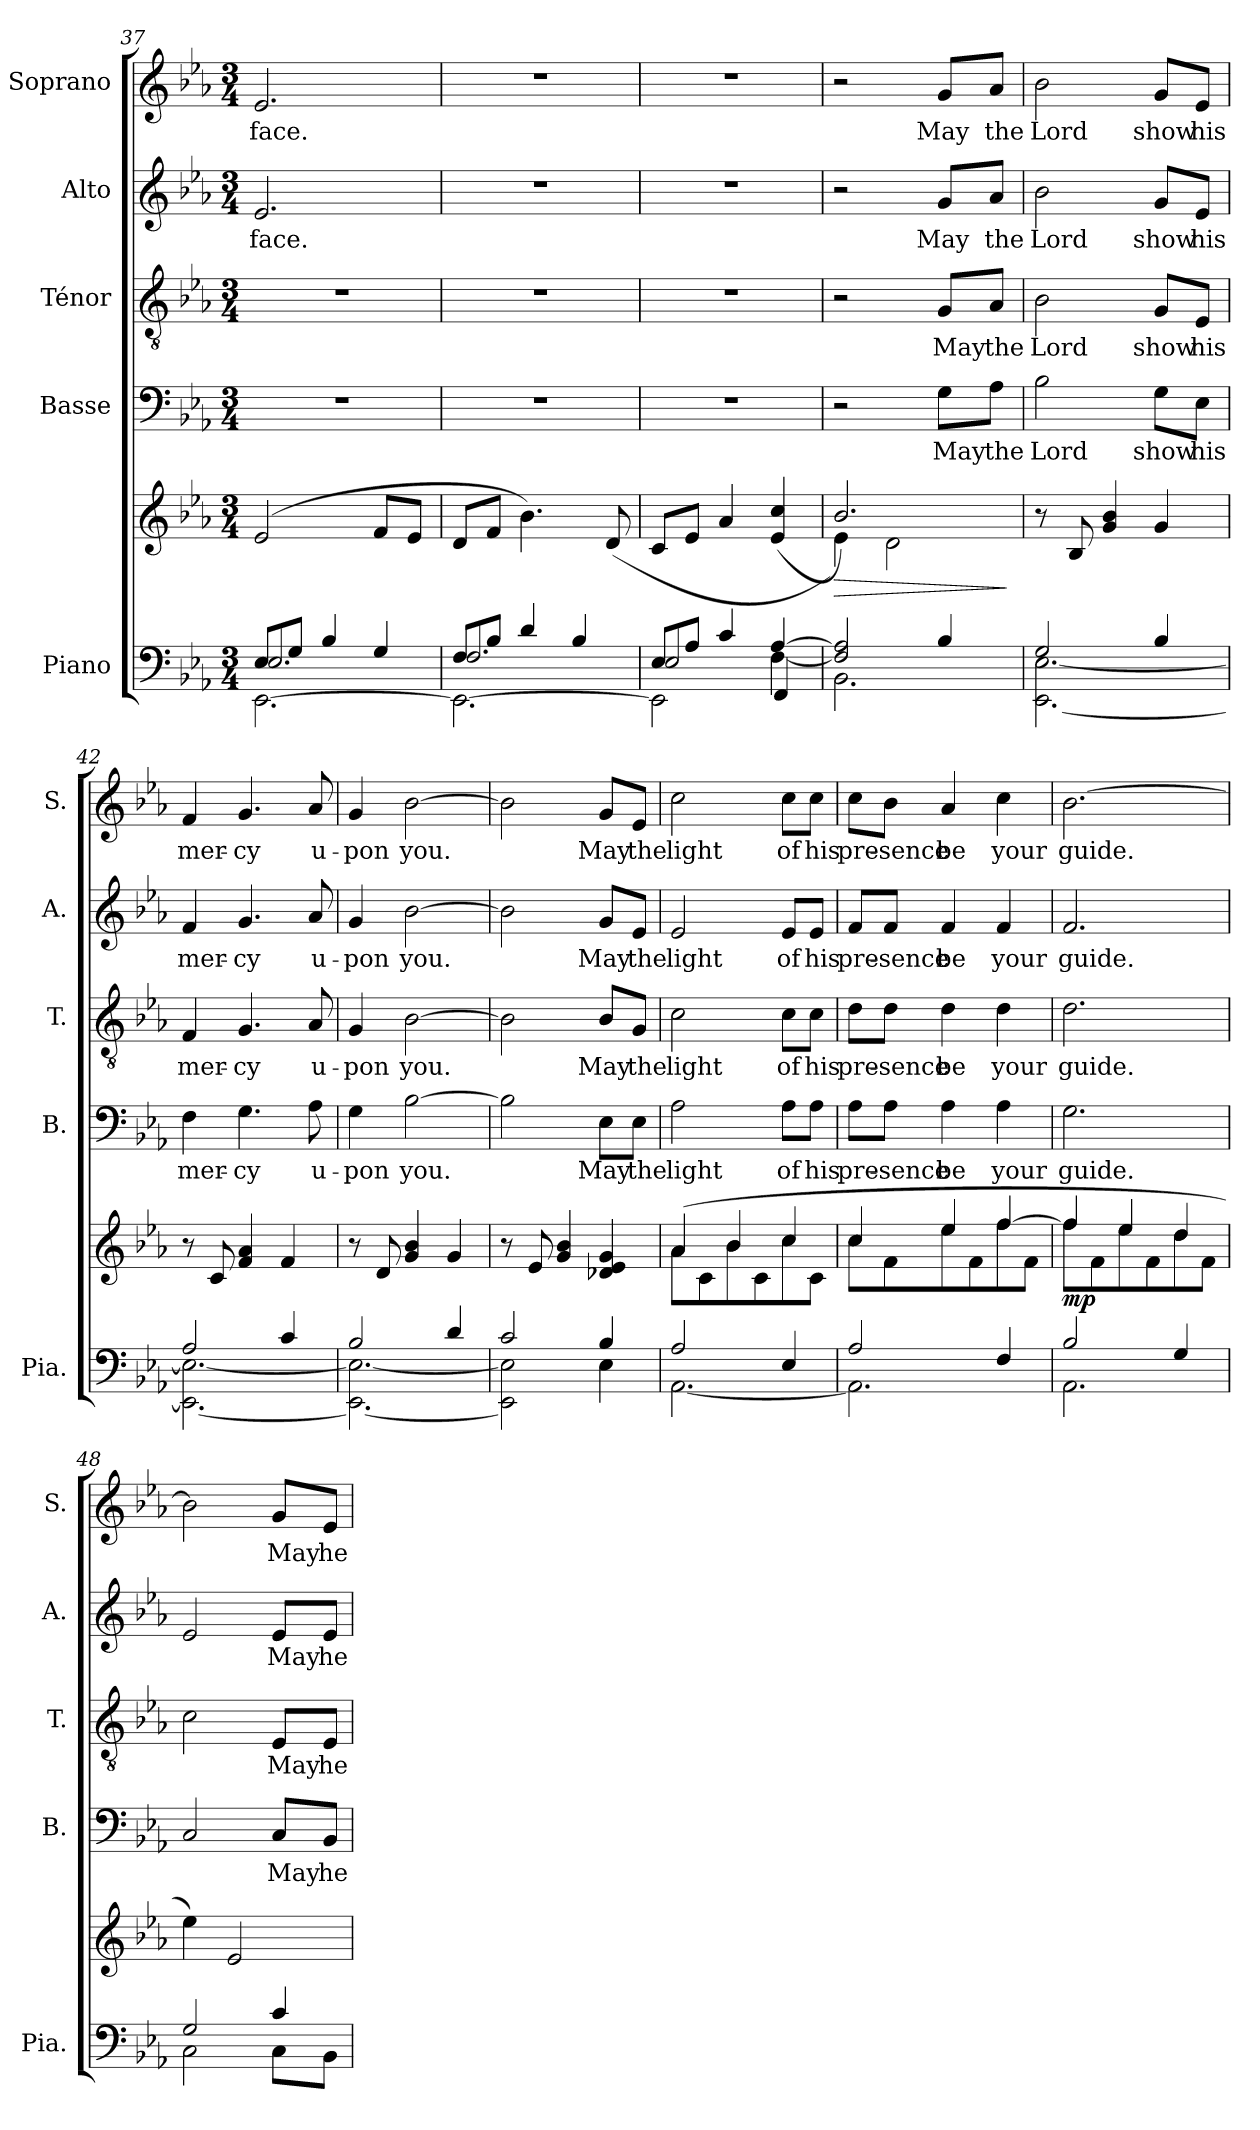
**kern	**kern	**dynam	**kern	**text	**kern	**text	**kern	**text	**kern	**text
*part5	*part5	*part5	*part4	*part4	*part3	*part3	*part2	*part2	*part1	*part1
*staff6	*staff5	*staff5/6	*staff4	*staff4	*staff3	*staff3	*staff2	*staff2	*staff1	*staff1
*I"Piano	*	*	*I"Basse	*	*I"Ténor	*	*I"Alto	*	*I"Soprano	*
*I'Pia.	*	*	*I'B.	*	*I'T.	*	*I'A.	*	*I'S.	*
*clefF4	*clefG2	*	*clefF4	*	*clefGv2	*	*clefG2	*	*clefG2	*
*k[b-e-a-]	*k[b-e-a-]	*	*k[b-e-a-]	*	*k[b-e-a-]	*	*k[b-e-a-]	*	*k[b-e-a-]	*
*M3/4	*M3/4	*	*M3/4	*	*M3/4	*	*M3/4	*	*M3/4	*
=37	=37	=37	=37	=37	=37	=37	=37	=37	=37	=37
*^	*	*	*	*	*	*	*	*	*	*
*	*^	*	*	*	*	*	*	*	*	*	*
!	!	!	!	!	!	!	!	!	!	!LO:LY:b	!	!LO:LY:b
8E-/L	2.E-/	[2.EE-\	(2e-/	.	2.r	.	2.r	.	2.e-/	face.	2.e-/	face.
8G/J	.	.	.	.	.	.	.	.	.	.	.	.
4B-/	.	.	.	.	.	.	.	.	.	.	.	.
4G/	.	.	8f/L	.	.	.	.	.	.	.	.	.
.	.	.	8e-/J	.	.	.	.	.	.	.	.	.
=38	=38	=38	=38	=38	=38	=38	=38	=38	=38	=38	=38	=38
8F/L	2.F/	2.EE-\_	8d/L	.	2.r	.	2.r	.	2.r	.	2.r	.
8B-/J	.	.	8f/J	.	.	.	.	.	.	.	.	.
4d/	.	.	4.b-\)	.	.	.	.	.	.	.	.	.
4B-/	.	.	.	.	.	.	.	.	.	.	.	.
.	.	.	(8d/	.	.	.	.	.	.	.	.	.
!!LO:LB:g=z
=39	=39	=39	=39	=39	=39	=39	=39	=39	=39	=39	=39	=39
8E-/L	2E-/	2EE-\]	8c/L	.	2.r	.	2.r	.	2.r	.	2.r	.
8A-/J	.	.	8e-/J	.	.	.	.	.	.	.	.	.
4c/	.	.	4a-/	.	.	.	.	.	.	.	.	.
[4A-/	[4F\	4FF/	(4e-/ 4cc/	.	.	.	.	.	.	.	.	.
=40	=40	=40	=40	=40	=40	=40	=40	=40	=40	=40	=40	=40
!	!	!	!	!LO:HP:b	!	!	!	!	!	!	!	!
*	*v	*v	*^	*	*	*	*	*	*	*	*	*
2F/] 2A-/]	2.BB-\	2.b-/)	4e-\)	>	2r	.	2r	.	2r	.	2r	.
.	.	.	2d\	.	.	.	.	.	.	.	.	.
!	!	!	!	!	!	!LO:LY:b	!	!LO:LY:b	!	!LO:LY:b	!	!LO:LY:b
4B-/	.	.	.	.	8G\L	May	8G/L	May	8g/L	May	8g/L	May
!	!	!	!	!	!	!LO:LY:b	!	!LO:LY:b	!	!LO:LY:b	!	!LO:LY:b
.	.	.	.	.	8A-\J	the	8A-/J	the	8a-/J	the	8a-/J	the
*v	*v	*	*	*	*	*	*	*	*	*	*	*
*	*v	*v	*	*	*	*	*	*	*	*	*
.	.	]	.	.	.	.	.	.	.	.
=41	=41	=41	=41	=41	=41	=41	=41	=41	=41	=41
*^	*	*	*	*	*	*	*	*	*	*
!	!	!	!	!	!LO:LY:b	!	!LO:LY:b	!	!LO:LY:b	!	!LO:LY:b
2G/	[2.EE-\ [2.E-\	8r	.	2B-\	Lord	2B-\	Lord	2b-\	Lord	2b-\	Lord
.	.	8B-/	.	.	.	.	.	.	.	.	.
.	.	4g/ 4b-/	.	.	.	.	.	.	.	.	.
!	!	!	!	!	!LO:LY:b	!	!LO:LY:b	!	!LO:LY:b	!	!LO:LY:b
4B-/	.	4g/	.	8G\L	show	8G/L	show	8g/L	show	8g/L	show
!	!	!	!	!	!LO:LY:b	!	!LO:LY:b	!	!LO:LY:b	!	!LO:LY:b
.	.	.	.	8E-\J	his	8E-/J	his	8e-/J	his	8e-/J	his
=42	=42	=42	=42	=42	=42	=42	=42	=42	=42	=42	=42
!	!	!	!	!	!LO:LY:b	!	!LO:LY:b	!	!LO:LY:b	!	!LO:LY:b
2A-/	2.EE-\_ 2.E-\_	8r	.	4F\	mer-	4F/	mer-	4f/	mer-	4f/	mer-
.	.	8c/	.	.	.	.	.	.	.	.	.
!	!	!	!	!	!LO:LY:b	!	!LO:LY:b	!	!LO:LY:b	!	!LO:LY:b
.	.	4f/ 4a-/	.	4.G\	-cy	4.G/	-cy	4.g/	-cy	4.g/	-cy
4c/	.	4f/	.	.	.	.	.	.	.	.	.
!	!	!	!	!	!LO:LY:b	!	!LO:LY:b	!	!LO:LY:b	!	!LO:LY:b
.	.	.	.	8A-\	u-	8A-/	u-	8a-/	u-	8a-/	u-
!!LO:PB:g=z
=43	=43	=43	=43	=43	=43	=43	=43	=43	=43	=43	=43
!	!	!	!	!	!LO:LY:b	!	!LO:LY:b	!	!LO:LY:b	!	!LO:LY:b
2B-/	2.EE-\_ 2.E-\_	8r	.	4G\	-pon	4G/	-pon	4g/	-pon	4g/	-pon
.	.	8d/	.	.	.	.	.	.	.	.	.
!	!	!	!	!	!LO:LY:b	!	!LO:LY:b	!	!LO:LY:b	!	!LO:LY:b
.	.	4g/ 4b-/	.	[2B-\	you.	[2B-\	you.	[2b-\	you.	[2b-\	you.
4d/	.	4g/	.	.	.	.	.	.	.	.	.
=44	=44	=44	=44	=44	=44	=44	=44	=44	=44	=44	=44
2c/	2EE-\] 2E-\]	8r	.	2B-\]	.	2B-\]	.	2b-\]	.	2b-\]	.
.	.	8e-/	.	.	.	.	.	.	.	.	.
.	.	4g/ 4b-/	.	.	.	.	.	.	.	.	.
!	!	!	!	!	!LO:LY:b	!	!LO:LY:b	!	!LO:LY:b	!	!LO:LY:b
4B-/	4E-\	4d-X/ 4e-/ 4g/	.	8E-\L	May	8B-/L	May	8g/L	May	8g/L	May
!	!	!	!	!	!LO:LY:b	!	!LO:LY:b	!	!LO:LY:b	!	!LO:LY:b
.	.	.	.	8E-\J	the	8G/J	the	8e-/J	the	8e-/J	the
=45	=45	=45	=45	=45	=45	=45	=45	=45	=45	=45	=45
*	*	*^	*	*	*	*	*	*	*	*	*
!	!	!	!	!	!	!LO:LY:b	!	!LO:LY:b	!	!LO:LY:b	!	!LO:LY:b
2A-/	[2.AA-\	(4a-/	8a-\L	.	2A-\	light	2c\	light	2e-/	light	2cc\	light
.	.	.	8c\	.	.	.	.	.	.	.	.	.
.	.	4b-/	8b-\	.	.	.	.	.	.	.	.	.
.	.	.	8c\	.	.	.	.	.	.	.	.	.
!	!	!	!	!	!	!LO:LY:b	!	!LO:LY:b	!	!LO:LY:b	!	!LO:LY:b
4E-/	.	4cc/	8cc\	.	8A-\L	of	8c\L	of	8e-/L	of	8cc\L	of
!	!	!	!	!	!	!LO:LY:b	!	!LO:LY:b	!	!LO:LY:b	!	!LO:LY:b
.	.	.	8c\J	.	8A-\J	his	8c\J	his	8e-/J	his	8cc\J	his
=46	=46	=46	=46	=46	=46	=46	=46	=46	=46	=46	=46	=46
!	!	!	!	!	!	!LO:LY:b	!	!LO:LY:b	!	!LO:LY:b	!	!LO:LY:b
2A-/	2.AA-\]	4cc/	8cc\L	.	8A-\L	pre-	8d\L	pre-	8f/L	pre-	8cc\L	pre-
!	!	!	!	!	!	!LO:LY:b	!	!LO:LY:b	!	!LO:LY:b	!	!LO:LY:b
.	.	.	8f\	.	8A-\J	-sence	8d\J	-sence	8f/J	-sence	8b-\J	-sence
!	!	!	!	!	!	!LO:LY:b	!	!LO:LY:b	!	!LO:LY:b	!	!LO:LY:b
.	.	4ee-/	8ee-\	.	4A-\	be	4d\	be	4f/	be	4a-/	be
.	.	.	8f\	.	.	.	.	.	.	.	.	.
!	!	!	!	!	!	!LO:LY:b	!	!LO:LY:b	!	!LO:LY:b	!	!LO:LY:b
4F/	.	[4ff/	8ff\	.	4A-\	your	4d\	your	4f/	your	4cc\	your
.	.	.	8f\J	.	.	.	.	.	.	.	.	.
!!LO:LB:g=z
=47	=47	=47	=47	=47	=47	=47	=47	=47	=47	=47	=47	=47
!	!	!	!	!LO:DY:b	!	!LO:LY:b	!	!LO:LY:b	!	!LO:LY:b	!	!LO:LY:b
2B-/	2.AA-\	4ff/]	8ff\L	mp	2.G\	guide.	2.d\	guide.	2.f/	guide.	[2.b-\	guide.
.	.	.	8f\	.	.	.	.	.	.	.	.	.
.	.	4ee-/	8ee-\	.	.	.	.	.	.	.	.	.
.	.	.	8f\	.	.	.	.	.	.	.	.	.
4G/	.	4dd/	8dd\	.	.	.	.	.	.	.	.	.
.	.	.	8f\J	.	.	.	.	.	.	.	.	.
*	*	*v	*v	*	*	*	*	*	*	*	*	*
=48	=48	=48	=48	=48	=48	=48	=48	=48	=48	=48	=48
2G/	2C\	4ee-\)	.	2C/	.	2c\	.	2e-/	.	2b-\]	.
.	.	2e-/	.	.	.	.	.	.	.	.	.
!	!	!	!	!	!LO:LY:b	!	!LO:LY:b	!	!LO:LY:b	!	!LO:LY:b
4c/	8C\L	.	.	8C/L	May	8E-/L	May	8e-/L	May	8g/L	May
!	!	!	!	!	!LO:LY:b	!	!LO:LY:b	!	!LO:LY:b	!	!LO:LY:b
.	8BB-\J	.	.	8BB-/J	he	8E-/J	he	8e-/J	he	8e-/J	he
*v	*v	*	*	*	*	*	*	*	*	*	*
=	=	=	=	=	=	=	=	=	=	=
*-	*-	*-	*-	*-	*-	*-	*-	*-	*-	*-
